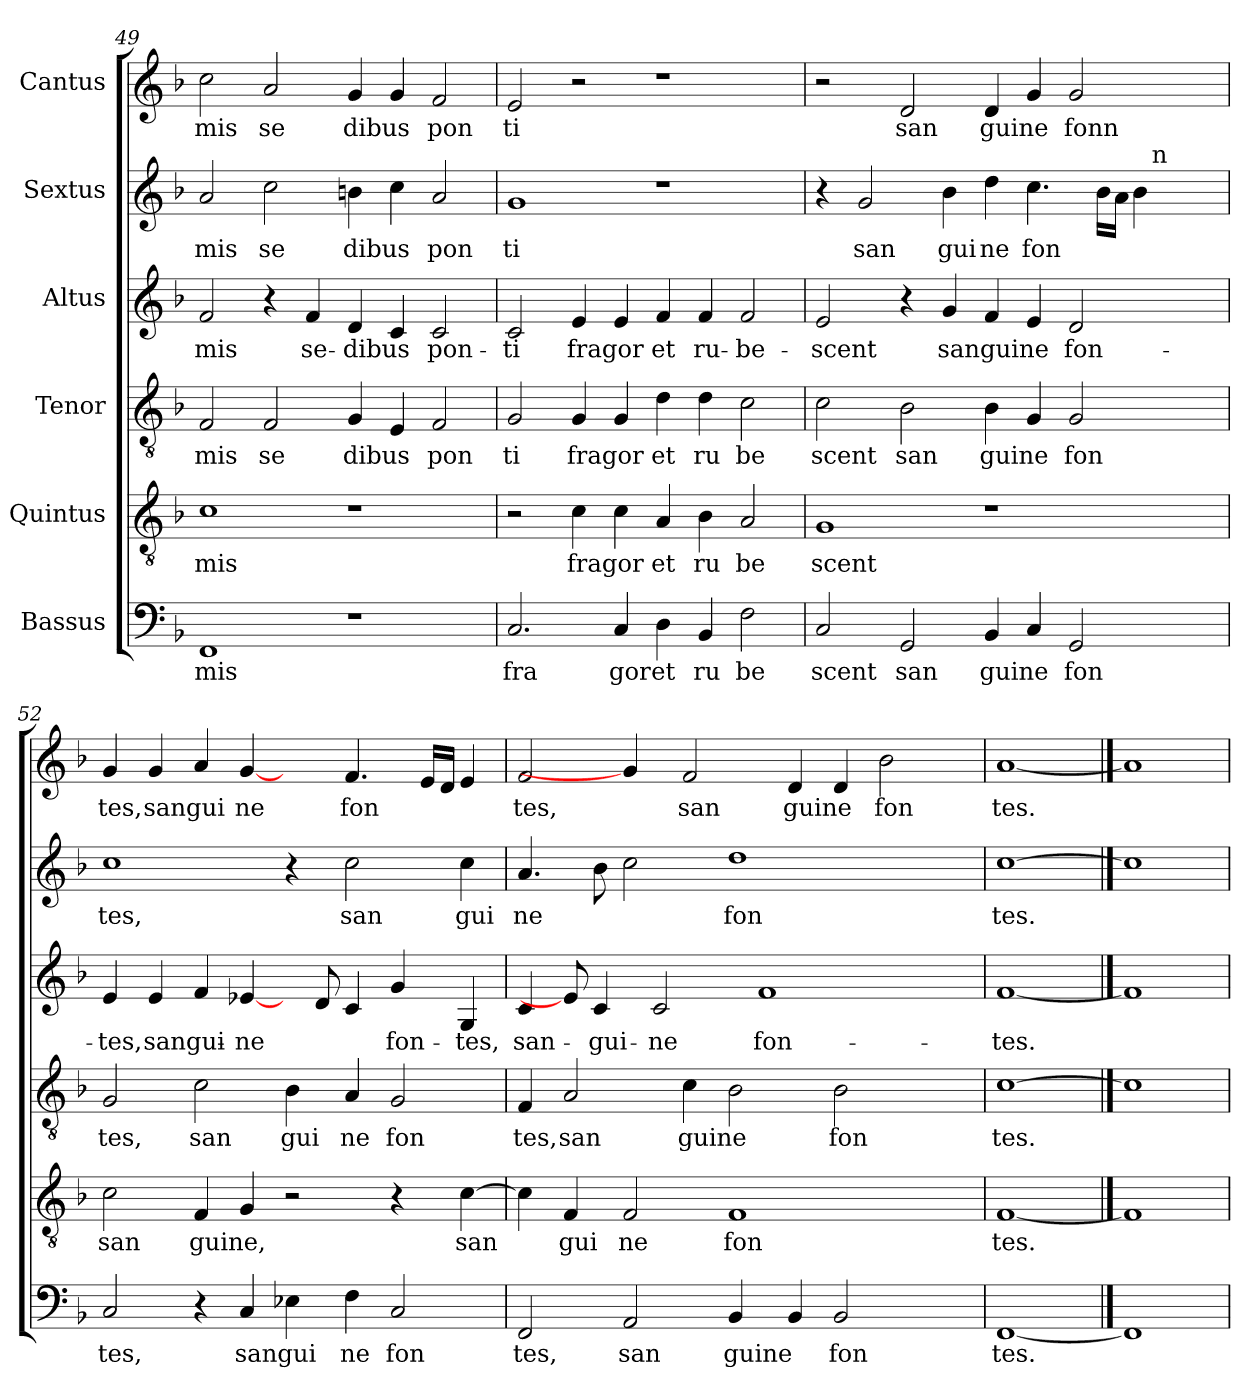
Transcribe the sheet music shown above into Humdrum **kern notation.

**kern	**text	**kern	**text	**kern	**text	**kern	**text	**kern	**text	**kern	**text
*part6	*part6	*part5	*part5	*part4	*part4	*part3	*part3	*part2	*part2	*part1	*part1
*staff6	*staff6	*staff5	*staff5	*staff4	*staff4	*staff3	*staff3	*staff2	*staff2	*staff1	*staff1
*I"Bassus	*	*I"Quintus	*	*I"Tenor	*	*I"Altus	*	*I"Sextus	*	*I"Cantus	*
*clefF4	*	*clefGv2	*	*clefGv2	*	*clefG2	*	*clefG2	*	*clefG2	*
*k[b-]	*	*k[b-]	*	*k[b-]	*	*k[b-]	*	*k[b-]	*	*k[b-]	*
*F:	*	*F:	*	*F:	*	*F:	*	*F:	*	*F:	*
=49	=49	=49	=49	=49	=49	=49	=49	=49	=49	=49	=49
!	!LO:LY:b	!	!LO:LY:b	!	!LO:LY:b	!	!LO:LY:b	!	!LO:LY:b	!	!LO:LY:b
1FF	-mis	1c	mis	2F/	mis	2f/	-mis	2a/	mis	2cc\	mis
!	!	!	!	!	!LO:LY:b	!	!	!	!LO:LY:b	!	!LO:LY:b
.	.	.	.	2F/	se	4r	.	2cc\	se	2a/	se
!	!	!	!	!	!	!	!LO:LY:b	!	!	!	!
.	.	.	.	.	.	4f/	se-	.	.	.	.
!	!	!	!	!	!LO:LY:b	!	!LO:LY:b	!	!LO:LY:b	!	!LO:LY:b
1r	.	1r	.	4G/	dibus	4d/	-dibus	4bn\	dibus	4g/	dibus
.	.	.	.	4E/	.	4c/	.	4cc\	.	4g/	.
!	!	!	!	!	!LO:LY:b	!	!LO:LY:b	!	!LO:LY:b	!	!LO:LY:b
.	.	.	.	2F/	pon	2c/	pon-	2a/	pon	2f/	pon
!!LO:LB:g=z
=50	=50	=50	=50	=50	=50	=50	=50	=50	=50	=50	=50
!	!LO:LY:b	!	!	!	!LO:LY:b	!	!LO:LY:b	!	!LO:LY:b	!	!LO:LY:b
2.C/	fra	2r	.	2G/	ti	2c/	-ti	1g	ti	2e/	ti
!	!	!	!LO:LY:b	!	!LO:LY:b	!	!LO:LY:b	!	!	!	!
.	.	4c\	fragor	4G/	fragor	4e/	fragor	.	.	2r	.
!	!LO:LY:b	!	!	!	!	!	!	!	!	!	!
4C/	gor	4c\	.	4G/	.	4e/	.	.	.	.	.
!	!LO:LY:b	!	!LO:LY:b	!	!LO:LY:b	!	!LO:LY:b	!	!	!	!
4D\	et	4A/	et	4d\	et	4f/	et	1r	.	1r	.
!	!LO:LY:b	!	!LO:LY:b	!	!LO:LY:b	!	!LO:LY:b	!	!	!	!
4BB-/	ru	4B-\	ru	4d\	ru	4f/	ru-	.	.	.	.
!	!LO:LY:b	!	!LO:LY:b	!	!LO:LY:b	!	!LO:LY:b	!	!	!	!
2F\	be	2A/	be	2c\	be	2f/	-be-	.	.	.	.
=51	=51	=51	=51	=51	=51	=51	=51	=51	=51	=51	=51
!	!LO:LY:b	!	!LO:LY:b	!	!LO:LY:b	!	!LO:LY:b	!	!	!	!
*	*	*	*	*	*	*	*	*^	*	*	*
2C/	scent	1G	scent	2c\	scent	2e/	-scent	4r	1ryy	.	2r	.
!	!	!	!	!	!	!	!	!	!	!LO:LY:b	!	!
.	.	.	.	.	.	.	.	2g/	.	san	.	.
!	!LO:LY:b	!	!	!	!LO:LY:b	!	!	!	!	!	!	!LO:LY:b
2GG/	san	.	.	2B-\	san	4r	.	.	.	.	2d/	san
!	!	!	!	!	!	!	!LO:LY:b	!	!	!LO:LY:b	!	!
.	.	.	.	.	.	4g/	sanguine	4b-\	.	gui	.	.
!	!LO:LY:b	!	!	!	!LO:LY:b	!	!	!	!	!LO:LY:b	!	!LO:LY:b
4BB-/	guine	1r	.	4B-\	guine	4f/	.	4dd\	2ryy	ne	4d/	guine
!	!	!	!	!	!	!	!	!	!	!LO:LY:b	!	!
4C/	.	.	.	4G/	.	4e/	.	4.cc\	.	fon	4g/	.
!	!LO:LY:b	!	!	!	!LO:LY:b	!	!LO:LY:b	!	!	!	!	!LO:LY:b
2GG/	fon	.	.	2G/	fon	2d/	fon-	.	4ryy	.	2g/	fonn
.	.	.	.	.	.	.	.	16b-\LL	.	.	.	.
.	.	.	.	.	.	.	.	16a\JJ	.	.	.	.
.	.	.	.	.	.	.	.	4b-\	16ryy	.	.	.
!	!	!	!	!	!	!	!	!	!LO:TX:a:t=n	!	!	!
.	.	.	.	.	.	.	.	.	4..ryy	.	.	.
4ryy	.	4ryy	.	4ryy	.	4ryy	.	4ryy	.	.	4ryy	.
=52	=52	=52	=52	=52	=52	=52	=52	=52	=52	=52	=52	=52
!	!LO:LY:b	!	!LO:LY:b	!	!LO:LY:b	!	!LO:LY:b	!	!	!LO:LY:b	!	!LO:LY:b
*	*	*	*	*	*	*	*	*v	*v	*	*	*
2C/	tes,	2c\	san	2G/	tes,	4e/	-tes,	1cc	tes,	4g/	tes,
!	!	!	!	!	!	!	!LO:LY:b	!	!	!	!LO:LY:b
.	.	.	.	.	.	4e/	sangui-	.	.	4g/	sangui
!	!	!	!LO:LY:b	!	!LO:LY:b	!	!	!	!	!	!
4r	.	4F/	guine,	2c\	san	4f/	.	.	.	4a/	.
!	!LO:LY:b	!	!	!	!	!	!LO:LY:b	!	!	!	!LO:LY:b
4C/	sangui	4G/	.	.	.	[4e-X/	-ne	.	.	[4g/	ne
!	!	!	!	!	!LO:LY:b	!	!	!	!	!	!
4E-X\	.	2r	.	4B-\	gui	8ryy	.	4r	.	4ryy	.
.	.	.	.	.	.	8d/	.	.	.	.	.
!	!LO:LY:b	!	!	!	!LO:LY:b	!	!	!	!LO:LY:b	!	!LO:LY:b
4F\	ne	.	.	4A/	ne	4c/	.	2cc\	san	4.f/	fon
!	!LO:LY:b	!	!	!	!LO:LY:b	!	!LO:LY:b	!	!	!	!
2C/	fon	4r	.	2G/	fon	4g/	fon-	.	.	.	.
.	.	.	.	.	.	.	.	.	.	16e/LL	.
.	.	.	.	.	.	.	.	.	.	16d/JJ	.
!	!	!	!LO:LY:b	!	!	!	!LO:LY:b	!	!LO:LY:b	!	!
.	.	[>4c\	san	.	.	4G/	-tes,	4cc\	gui	4e/	.
=53	=53	=53	=53	=53	=53	=53	=53	=53	=53	=53	=53
!	!LO:LY:b	!	!	!	!LO:LY:b	!	!LO:LY:b	!	!LO:LY:b	!	!LO:LY:b
2FF/	tes,	4c\]	.	4F/	tes,	4c/	san-	4.a/	ne	2f/	tes,
!	!	!	!LO:LY:b	!	!LO:LY:b	!	!	!	!	!	!
.	.	4F/	gui	2A/	san	8e-/]	.	.	.	.	.
!	!	!	!	!	!	!	!LO:LY:b	!	!	!	!
.	.	.	.	.	.	4c/	-gui-	8b-\	.	.	.
!	!LO:LY:b	!	!LO:LY:b	!	!	!	!	!	!	!	!
2AA/	san	2F/	ne	.	.	.	.	2cc\	.	4g/]	.
!	!	!	!	!	!	!	!LO:LY:b	!	!	!	!
.	.	.	.	.	.	2c/	-ne	.	.	.	.
!	!	!	!	!	!LO:LY:b	!	!	!	!	!	!LO:LY:b
.	.	.	.	4c\	guine	.	.	.	.	2f/	san
!	!LO:LY:b	!	!LO:LY:b	!	!	!	!	!	!LO:LY:b	!	!
4BB-/	guine	1F	fon	2B-\	.	.	.	1dd	fon	.	.
!	!	!	!	!	!	!	!LO:LY:b	!	!	!	!
.	.	.	.	.	.	1f	fon-	.	.	.	.
!	!	!	!	!	!	!	!	!	!	!	!LO:LY:b
4BB-/	.	.	.	.	.	.	.	.	.	4d/	guine
!	!LO:LY:b	!	!	!	!LO:LY:b	!	!	!	!	!	!
2BB-/	fon	.	.	2B-\	fon	.	.	.	.	4d/	.
!	!	!	!	!	!	!	!	!	!	!	!LO:LY:b
.	.	.	.	.	.	.	.	.	.	2b-\	fon
4ryy	.	4ryy	.	4ryy	.	.	.	4ryy	.	.	.
.	.	.	.	.	.	8ryy	.	.	.	.	.
!!LO:PB:g=z
=54	=54	=54	=54	=54	=54	=54	=54	=54	=54	=54	=54
!	!LO:LY:b	!	!LO:LY:b	!	!LO:LY:b	!	!LO:LY:b	!	!LO:LY:b	!	!LO:LY:b
[1FF	tes.	[1F	tes.	[1c	tes.	[1f	-tes.	[1cc	tes.	[1a	tes.
==55	==55	==55	==55	==55	==55	==55	==55	==55	==55	==55	==55
1FF]	.	1F]	.	1c]	.	1f]	.	1cc]	.	1a]	.
=	=	=	=	=	=	=	=	=	=	=	=
*-	*-	*-	*-	*-	*-	*-	*-	*-	*-	*-	*-
